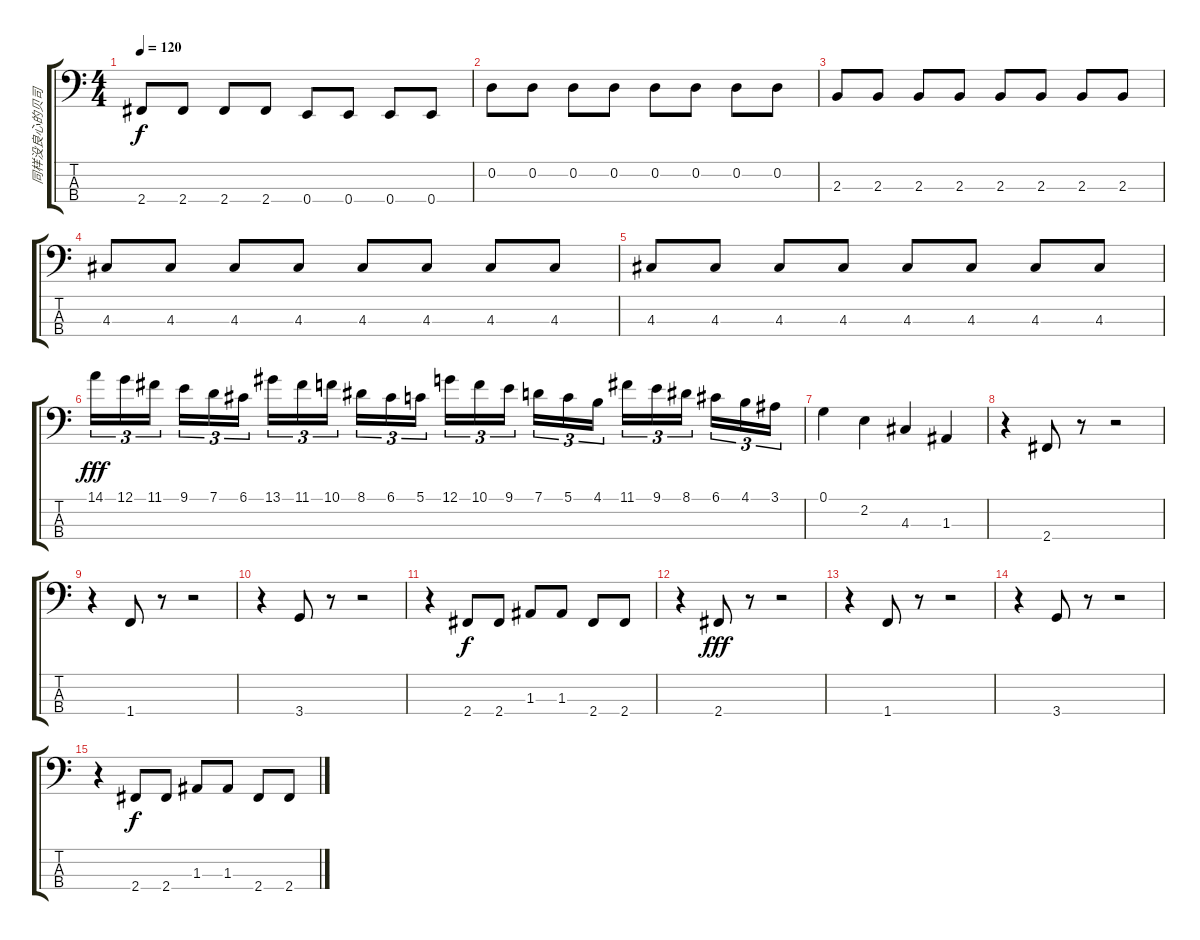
\track ("同样没良心的贝司" "同样没良心的贝司") {instrument electricbassfinger}
\staff {score tabs}
\tuning (G2 D2 A1 E1) {hide}
\ts (4 4)
\tempo 120
\clef f4
\ks c
2.4.8{dy f} 2.4.8 2.4.8 2.4.8 0.4.8 0.4.8 0.4.8 0.4.8 |
0.2.8 0.2.8 0.2.8 0.2.8 0.2.8 0.2.8 0.2.8 0.2.8 |
2.3.8 2.3.8 2.3.8 2.3.8 2.3.8 2.3.8 2.3.8 2.3.8 |
4.3.8 4.3.8 4.3.8 4.3.8 4.3.8 4.3.8 4.3.8 4.3.8 |
4.3.8 4.3.8 4.3.8 4.3.8 4.3.8 4.3.8 4.3.8 4.3.8 |
14.1.16{tu (3 2) dy fff} 12.1.16{tu (3 2)} 11.1.16{tu (3 2) beam splitsecondary} 9.1.16{tu (3 2)} 7.1.16{tu (3 2)} 6.1.16{tu (3 2)} 13.1.16{tu (3 2)} 11.1.16{tu (3 2)} 10.1.16{tu (3 2) beam splitsecondary} 8.1.16{tu (3 2)} 6.1.16{tu (3 2)} 5.1.16{tu (3 2)} 12.1.16{tu (3 2)} 10.1.16{tu (3 2)} 9.1.16{tu (3 2) beam splitsecondary} 7.1.16{tu (3 2)} 5.1.16{tu (3 2)} 4.1.16{tu (3 2)} 11.1.16{tu (3 2)} 9.1.16{tu (3 2)} 8.1.16{tu (3 2) beam splitsecondary} 6.1.16{tu (3 2)} 4.1.16{tu (3 2)} 3.1.16{tu (3 2)} |
0.1.4 2.2.4 4.3.4 1.3.4 |
r.4 2.4.8 r.8 r.2 |
r.4 1.4.8 r.8 r.2 |
r.4 3.4.8 r.8 r.2 |
r.4 2.4.8{dy f} 2.4.8 1.3.8 1.3.8 2.4.8 2.4.8 |
r.4 2.4.8{dy fff} r.8 r.2 |
r.4 1.4.8 r.8 r.2 |
r.4 3.4.8 r.8 r.2 |
r.4 2.4.8{dy f} 2.4.8 1.3.8 1.3.8 2.4.8 2.4.8
